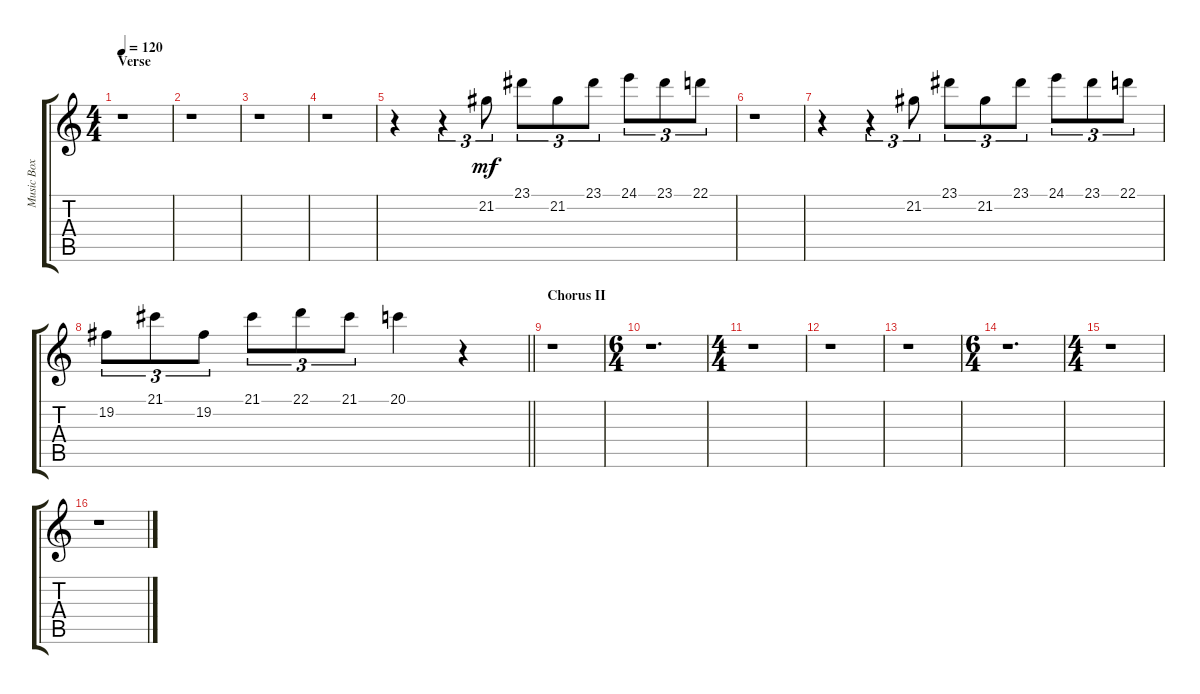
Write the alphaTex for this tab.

\track ("Music Box" "Music Box") {instrument musicbox}
\staff {score tabs}
\tuning (E4 B3 G3 D3 A2 E2) {hide}
\ts (4 4)
\section ("" "Verse")
\tempo 120
\clef g2
\ks c
r.1{dy mf} |
r.1 |
r.1 |
r.1 |
r.4 r.4{tu (3 2)} 21.2.8{tu (3 2)} 23.1.8{tu (3 2)} 21.2.8{tu (3 2)} 23.1.8{tu (3 2)} 24.1.8{tu (3 2)} 23.1.8{tu (3 2)} 22.1.8{tu (3 2)} |
r.1 |
r.4 r.4{tu (3 2)} 21.2.8{tu (3 2)} 23.1.8{tu (3 2)} 21.2.8{tu (3 2)} 23.1.8{tu (3 2)} 24.1.8{tu (3 2)} 23.1.8{tu (3 2)} 22.1.8{tu (3 2)} |
\barLineRight lightlight
19.2.8{tu (3 2)} 21.1.8{tu (3 2)} 19.2.8{tu (3 2)} 21.1.8{tu (3 2)} 22.1.8{tu (3 2)} 21.1.8{tu (3 2)} 20.1.4 r.4 |
\section ("" "Chorus II")
r.1 |
\ts (6 4)
r.1{d} |
\ts (4 4)
r.1 |
r.1 |
r.1 |
\ts (6 4)
r.1{d} |
\ts (4 4)
r.1 |
r.1
